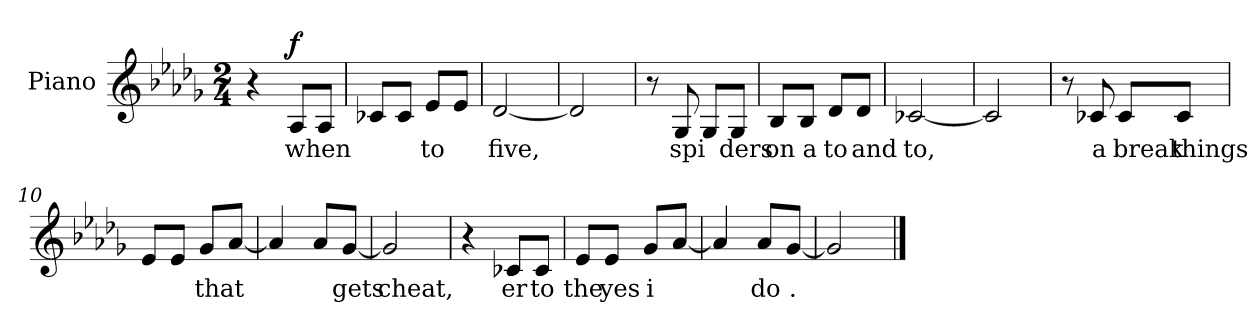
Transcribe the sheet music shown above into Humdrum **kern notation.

**kern	**text	**dynam
*part1	*part1	*part1
*staff1	*staff1	*staff1
*I"Piano	*	*
*I'Pno.	*	*
*clefG2	*	*
*k[b-e-a-d-g-]	*	*
*M2/4	*	*
=1	=1	=1
4r	.	.
!	!	!LO:DY:b
8A-/L	when	f
8A-/J	--	.
=2	=2	=2
8c-X/L	--	.
8c-/J	--	.
8e-/L	to	.
8e-/J	--	.
=3	=3	=3
[2d-/	five,	.
=4	=4	=4
2d-/]	.	.
=5	=5	=5
8r	.	.
8G-/	spi-	.
8G-/L	--	.
8G-/J	-ders	.
=6	=6	=6
8B-/L	on	.
8B-/J	a	.
8d-/L	to	.
8d-/J	and	.
=7	=7	=7
[2c-X/	to,	.
=8	=8	=8
2c-/]	.	.
=9	=9	=9
8r	.	.
8c-X/	a	.
8c-/L	break	.
8c-/J	things	.
=10	=10	=10
8e-/L	--	.
8e-/J	--	.
8g-/L	that	.
[8a-/J	--	.
=11	=11	=11
4a-/]	.	.
8a-/L	--	.
[8g-/J	gets	.
=12	=12	=12
2g-/]	cheat,	.
=13	=13	=13
4r	.	.
8c-X/L	er	.
8c-/J	to	.
=14	=14	=14
8e-/L	the	.
8e-/J	yes	.
8g-/L	i	.
[8a-/J	--	.
=15	=15	=15
4a-/]	.	.
8a-/L	do	.
[8g-/J	-.	.
=16	=16	=16
2g-/]	.	.
==	==	==
*-	*-	*-
